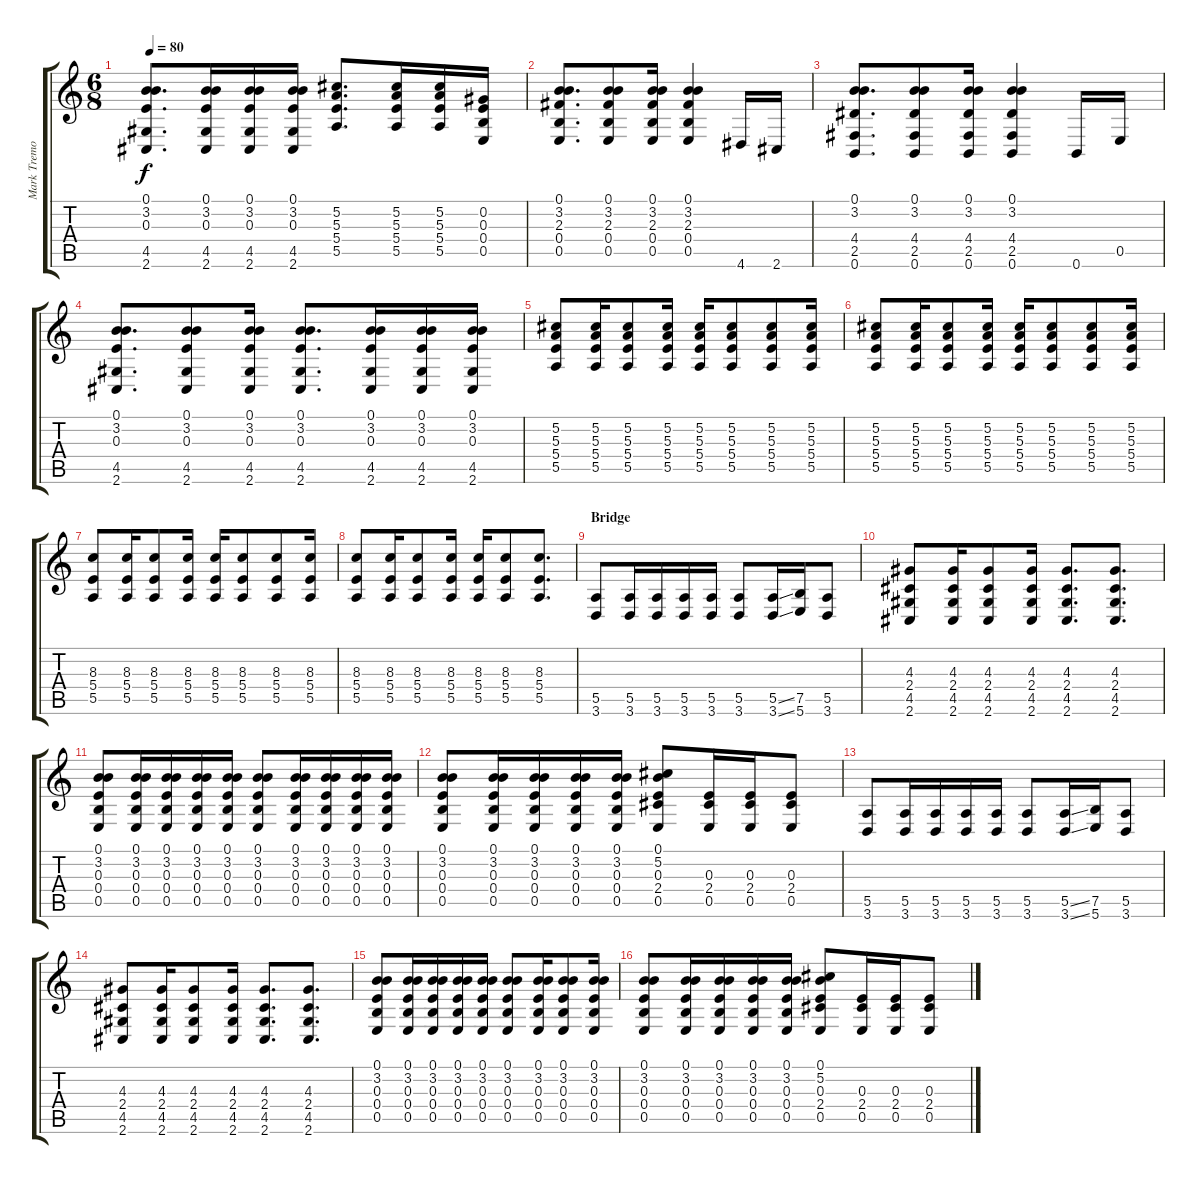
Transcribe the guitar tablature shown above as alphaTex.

\track ("Mark Tremonti Dist." "Mark Tremo") {instrument overdrivenguitar}
\staff {score tabs}
\tuning (B3 Ab3 E3 B2 E2 B1) {hide}
\ts (6 8)
\tempo 80
\clef g2
\ks c
(0.1 3.2 0.3 4.5 2.6).8{d dy f} (0.1 3.2 0.3 4.5 2.6).16 (0.1 3.2 0.3 4.5 2.6).16 (0.1 3.2 0.3 4.5 2.6).16 (5.2 5.3 5.4 5.5).8{d} (5.2 5.3 5.4 5.5).16 (5.2 5.3 5.4 5.5).16 (0.2 0.3 0.4 0.5).16 |
(0.1 3.2 2.3 0.4 0.5).8{d} (0.1 3.2 2.3 0.4 0.5).8 (0.1 3.2 2.3 0.4 0.5).16 (0.1 3.2 2.3 0.4 0.5).4 4.6.16 2.6.16 |
(0.1 3.2 4.4 2.5 0.6).8{d} (0.1 3.2 4.4 2.5 0.6).8 (0.1 3.2 4.4 2.5 0.6).16 (0.1 3.2 4.4 2.5 0.6).4 0.6.16 0.5.16 |
(0.1 3.2 0.3 4.5 2.6).8{d} (0.1 3.2 0.3 4.5 2.6).8 (0.1 3.2 0.3 4.5 2.6).16 (0.1 3.2 0.3 4.5 2.6).8{d} (0.1 3.2 0.3 4.5 2.6).16 (0.1 3.2 0.3 4.5 2.6).16 (0.1 3.2 0.3 4.5 2.6).16 |
(5.2 5.3 5.4 5.5).8 (5.2 5.3 5.4 5.5).16 (5.2 5.3 5.4 5.5).8 (5.2 5.3 5.4 5.5).16 (5.2 5.3 5.4 5.5).16 (5.2 5.3 5.4 5.5).8 (5.2 5.3 5.4 5.5).8 (5.2 5.3 5.4 5.5).16 |
(5.2 5.3 5.4 5.5).8 (5.2 5.3 5.4 5.5).16 (5.2 5.3 5.4 5.5).8 (5.2 5.3 5.4 5.5).16 (5.2 5.3 5.4 5.5).16 (5.2 5.3 5.4 5.5).8 (5.2 5.3 5.4 5.5).8 (5.2 5.3 5.4 5.5).16 |
(8.3 5.4 5.5).8 (8.3 5.4 5.5).16 (8.3 5.4 5.5).8 (8.3 5.4 5.5).16 (8.3 5.4 5.5).16 (8.3 5.4 5.5).8 (8.3 5.4 5.5).8 (8.3 5.4 5.5).16 |
(8.3 5.4 5.5).8 (8.3 5.4 5.5).16 (8.3 5.4 5.5).8 (8.3 5.4 5.5).16 (8.3 5.4 5.5).16 (8.3 5.4 5.5).8 (8.3 5.4 5.5).8{d} |
\section ("" "Bridge")
(5.5 3.6).8 (5.5 3.6).16 (5.5 3.6).16 (5.5 3.6).16 (5.5 3.6).16 (5.5 3.6).8 (5.5{ss} 3.6{ss}).16 (7.5 5.6).16 (5.5 3.6).8 |
(4.3 2.4 4.5 2.6).8 (4.3 2.4 4.5 2.6).16 (4.3 2.4 4.5 2.6).8 (4.3 2.4 4.5 2.6).16 (4.3 2.4 4.5 2.6).8{d} (4.3 2.4 4.5 2.6).8{d} |
(0.1 3.2 0.3 0.4 0.5).8 (0.1 3.2 0.3 0.4 0.5).16 (0.1 3.2 0.3 0.4 0.5).16 (0.1 3.2 0.3 0.4 0.5).16 (0.1 3.2 0.3 0.4 0.5).16 (0.1 3.2 0.3 0.4 0.5).8 (0.1 3.2 0.3 0.4 0.5).16 (0.1 3.2 0.3 0.4 0.5).16 (0.1 3.2 0.3 0.4 0.5).16 (0.1 3.2 0.3 0.4 0.5).16 |
(0.1 3.2 0.3 0.4 0.5).8 (0.1 3.2 0.3 0.4 0.5).16 (0.1 3.2 0.3 0.4 0.5).16 (0.1 3.2 0.3 0.4 0.5).16 (0.1 3.2 0.3 0.4 0.5).16 (0.1 5.2 0.3 2.4 0.5).8 (0.3 2.4 0.5).16 (0.3 2.4 0.5).16 (0.3 2.4 0.5).8 |
(5.5 3.6).8 (5.5 3.6).16 (5.5 3.6).16 (5.5 3.6).16 (5.5 3.6).16 (5.5 3.6).8 (5.5{ss} 3.6{ss}).16 (7.5 5.6).16 (5.5 3.6).8 |
(4.3 2.4 4.5 2.6).8 (4.3 2.4 4.5 2.6).16 (4.3 2.4 4.5 2.6).8 (4.3 2.4 4.5 2.6).16 (4.3 2.4 4.5 2.6).8{d} (4.3 2.4 4.5 2.6).8{d} |
(0.1 3.2 0.3 0.4 0.5).8 (0.1 3.2 0.3 0.4 0.5).16 (0.1 3.2 0.3 0.4 0.5).16 (0.1 3.2 0.3 0.4 0.5).16 (0.1 3.2 0.3 0.4 0.5).16 (0.1 3.2 0.3 0.4 0.5).8 (0.1 3.2 0.3 0.4 0.5).16 (0.1 3.2 0.3 0.4 0.5).8 (0.1 3.2 0.3 0.4 0.5).16 |
(0.1 3.2 0.3 0.4 0.5).8 (0.1 3.2 0.3 0.4 0.5).16 (0.1 3.2 0.3 0.4 0.5).16 (0.1 3.2 0.3 0.4 0.5).16 (0.1 3.2 0.3 0.4 0.5).16 (0.1 5.2 0.3 2.4 0.5).8 (0.3 2.4 0.5).16 (0.3 2.4 0.5).16 (0.3 2.4 0.5).8
